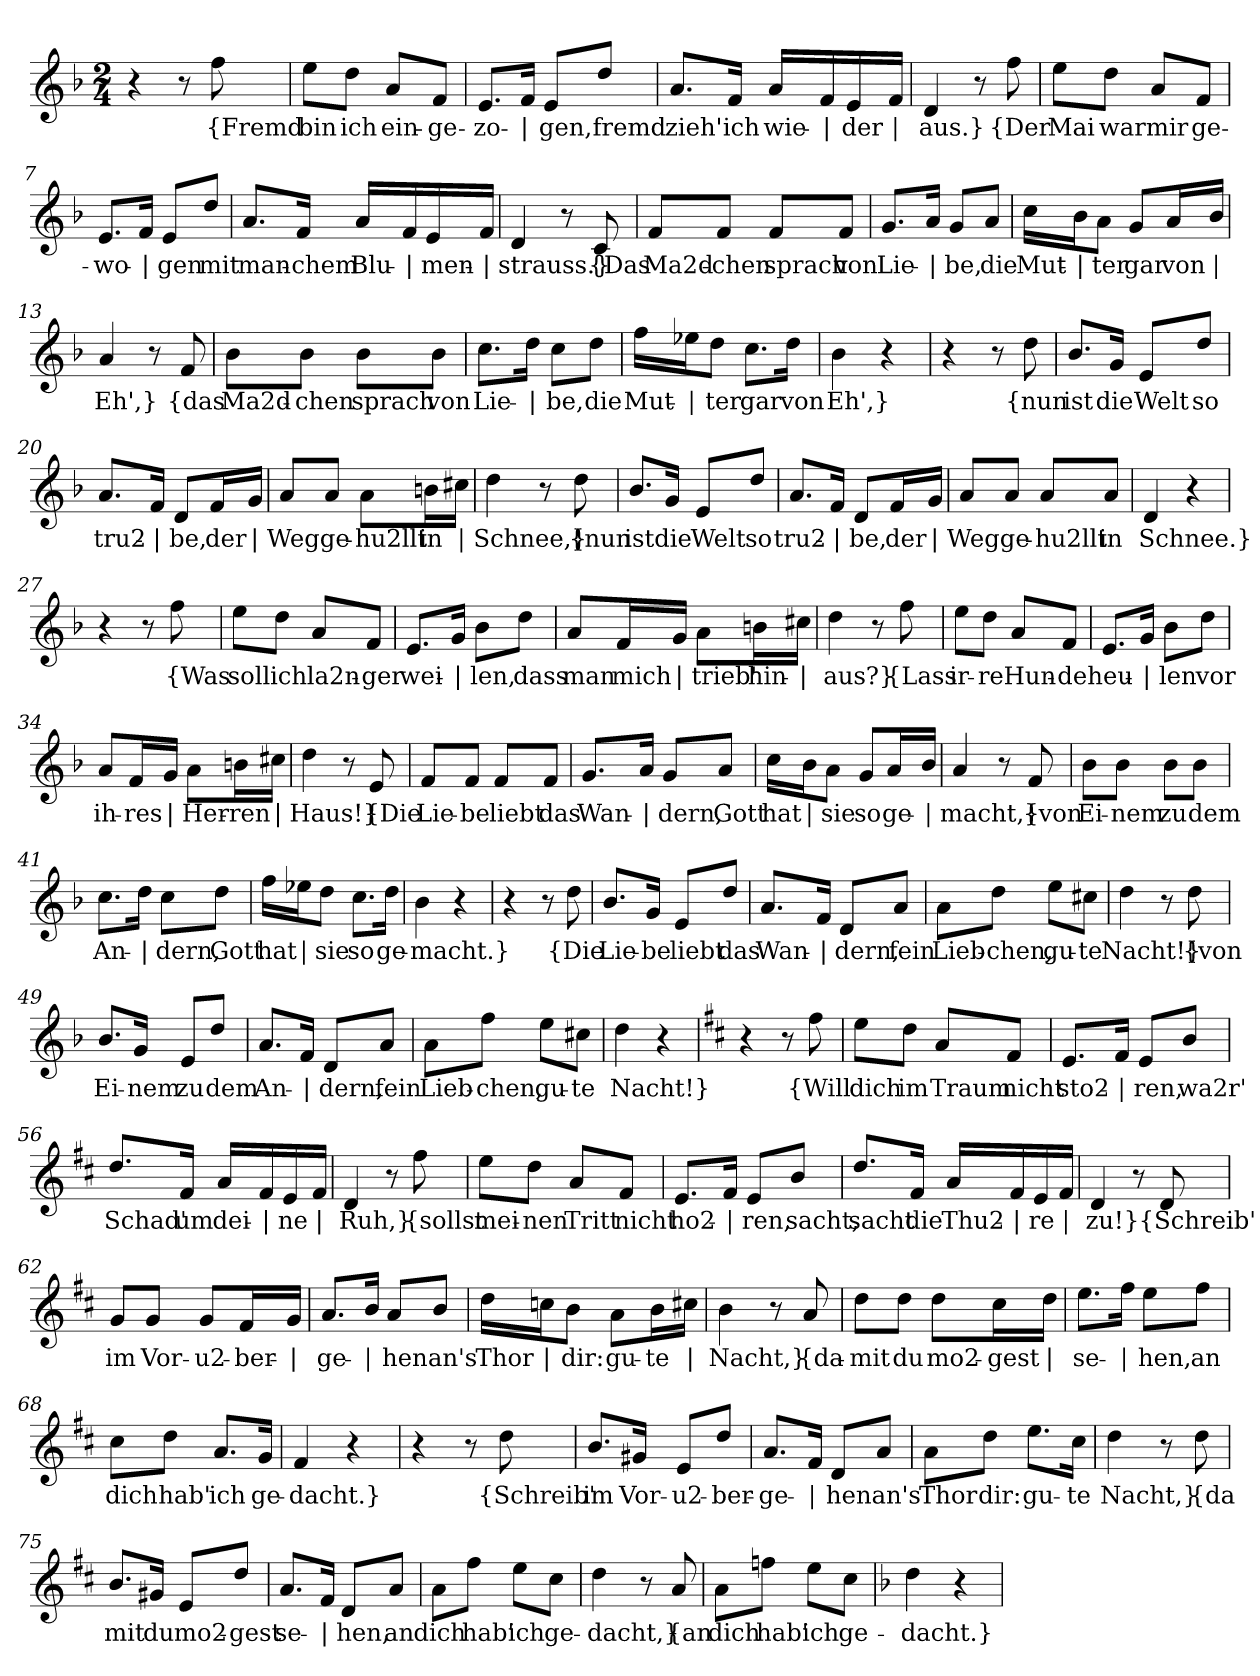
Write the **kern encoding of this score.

**kern	**text
*part1	*part1
*staff1	*staff1
*clefG2	*
*k[b-]	*
*M2/4	*
=1	=1
4r	.
8r	.
!	!LO:LY:b
8ff\	{Fremd
=2	=2
!	!LO:LY:b
8ee\L	bin
!	!LO:LY:b
8dd\J	ich
!	!LO:LY:b
8a/L	ein-
!	!LO:LY:b
8f/J	-ge-
=3	=3
!	!LO:LY:b
8.e/L	-zo-
!	!LO:LY:b
16f/Jk	|
!	!LO:LY:b
8e/L	-gen,
!	!LO:LY:b
8dd/J	fremd
=4	=4
!	!LO:LY:b
8.a/L	zieh'
!	!LO:LY:b
16f/Jk	ich
!	!LO:LY:b
16a/LL	wie-
!	!LO:LY:b
16f/	|
!	!LO:LY:b
16e/	-der
!	!LO:LY:b
16f/JJ	|
=5	=5
!	!LO:LY:b
4d/	aus.}
8r	.
!	!LO:LY:b
8ff\	{Der
=6	=6
!	!LO:LY:b
8ee\L	Mai
!	!LO:LY:b
8dd\J	war
!	!LO:LY:b
8a/L	mir
!	!LO:LY:b
8f/J	ge-
!!LO:LB:g=z
=7	=7
!	!LO:LY:b
8.e/L	-wo-
!	!LO:LY:b
16f/Jk	|
!	!LO:LY:b
8e/L	-gen
!	!LO:LY:b
8dd/J	mit
=8	=8
!	!LO:LY:b
8.a/L	man-
!	!LO:LY:b
16f/Jk	-chem
!	!LO:LY:b
16a/LL	Blu-
!	!LO:LY:b
16f/	|
!	!LO:LY:b
16e/	-men-
!	!LO:LY:b
16f/JJ	|
=9	=9
!	!LO:LY:b
4d/	-strauss.}
8r	.
!	!LO:LY:b
8c/	{Das
=10	=10
!	!LO:LY:b
8f/L	Ma2d-
!	!LO:LY:b
8f/J	-chen
!	!LO:LY:b
8f/L	sprach
!	!LO:LY:b
8f/J	von
=11	=11
!	!LO:LY:b
8.g/L	Lie-
!	!LO:LY:b
16a/Jk	|
!	!LO:LY:b
8g/L	-be,
!	!LO:LY:b
8a/J	die
!!LO:LB:g=z
=12	=12
!	!LO:LY:b
16cc\LL	Mut-
!	!LO:LY:b
16b-\J	|
!	!LO:LY:b
8a\J	-ter
!	!LO:LY:b
8g/L	gar
!	!LO:LY:b
16a/L	von
!	!LO:LY:b
16b-/JJ	|
=13	=13
!	!LO:LY:b
4a/	Eh',}
8r	.
!	!LO:LY:b
8f/	{das
=14	=14
!	!LO:LY:b
8b-\L	Ma2d-
!	!LO:LY:b
8b-\J	-chen
!	!LO:LY:b
8b-\L	sprach
!	!LO:LY:b
8b-\J	von
=15	=15
!	!LO:LY:b
8.cc\L	Lie-
!	!LO:LY:b
16dd\Jk	|
!	!LO:LY:b
8cc\L	-be,
!	!LO:LY:b
8dd\J	die
=16	=16
!	!LO:LY:b
16ff\LL	Mut-
!	!LO:LY:b
16ee-X\J	|
!	!LO:LY:b
8dd\J	-ter
!	!LO:LY:b
8.cc\L	gar
!	!LO:LY:b
16dd\Jk	von
=17	=17
!	!LO:LY:b
4b-\	Eh',}
4r	.
=18	=18
4r	.
8r	.
!	!LO:LY:b
8dd\	{nun
!!LO:LB:g=z
=19	=19
!	!LO:LY:b
8.b-/L	ist
!	!LO:LY:b
16g/Jk	die
!	!LO:LY:b
8e/L	Welt
!	!LO:LY:b
8dd/J	so
=20	=20
!	!LO:LY:b
8.a/L	tru2-
!	!LO:LY:b
16f/Jk	|
!	!LO:LY:b
8d/L	-be,
!	!LO:LY:b
16f/L	der
!	!LO:LY:b
16g/JJ	|
=21	=21
!	!LO:LY:b
8a/L	Weg
!	!LO:LY:b
8a/J	ge-
!	!LO:LY:b
8a\L	-hu2llt
!	!LO:LY:b
16bn\L	in
!	!LO:LY:b
16cc#X\JJ	|
=22	=22
!	!LO:LY:b
4dd\	Schnee,}
8r	.
!	!LO:LY:b
8dd\	{nun
=23	=23
!	!LO:LY:b
8.b-/L	ist
!	!LO:LY:b
16g/Jk	die
!	!LO:LY:b
8e/L	Welt
!	!LO:LY:b
8dd/J	so
=24	=24
!	!LO:LY:b
8.a/L	tru2-
!	!LO:LY:b
16f/Jk	|
!	!LO:LY:b
8d/L	-be,
!	!LO:LY:b
16f/L	der
!	!LO:LY:b
16g/JJ	|
!!LO:LB:g=z
=25	=25
!	!LO:LY:b
8a/L	Weg
!	!LO:LY:b
8a/J	ge-
!	!LO:LY:b
8a/L	-hu2llt
!	!LO:LY:b
8a/J	in
=26	=26
!	!LO:LY:b
4d/	Schnee.}
4r	.
=27	=27
4r	.
8r	.
!	!LO:LY:b
8ff\	{Was
=28	=28
!	!LO:LY:b
8ee\L	soll
!	!LO:LY:b
8dd\J	ich
!	!LO:LY:b
8a/L	la2n-
!	!LO:LY:b
8f/J	-ger
=29	=29
!	!LO:LY:b
8.e/L	wei-
!	!LO:LY:b
16g/Jk	|
!	!LO:LY:b
8b-\L	-len,
!	!LO:LY:b
8dd\J	dass
=30	=30
!	!LO:LY:b
8a/L	man
!	!LO:LY:b
16f/L	mich
!	!LO:LY:b
16g/JJ	|
!	!LO:LY:b
8a\L	trieb'
!	!LO:LY:b
16bn\L	hin-
!	!LO:LY:b
16cc#X\JJ	|
!!LO:LB:g=z
=31	=31
!	!LO:LY:b
4dd\	-aus?}
8r	.
!	!LO:LY:b
8ff\	{Lass
=32	=32
!	!LO:LY:b
8ee\L	ir-
!	!LO:LY:b
8dd\J	-re
!	!LO:LY:b
8a/L	Hun-
!	!LO:LY:b
8f/J	-de
=33	=33
!	!LO:LY:b
8.e/L	heu-
!	!LO:LY:b
16g/Jk	|
!	!LO:LY:b
8b-\L	-len
!	!LO:LY:b
8dd\J	vor
=34	=34
!	!LO:LY:b
8a/L	ih-
!	!LO:LY:b
16f/L	-res
!	!LO:LY:b
16g/JJ	|
!	!LO:LY:b
8a\L	Her-
!	!LO:LY:b
16bn\L	-ren
!	!LO:LY:b
16cc#X\JJ	|
=35	=35
!	!LO:LY:b
4dd\	Haus!}
8r	.
!	!LO:LY:b
8e/	{Die
=36	=36
!	!LO:LY:b
8f/L	Lie-
!	!LO:LY:b
8f/J	-be
!	!LO:LY:b
8f/L	liebt
!	!LO:LY:b
8f/J	das
!!LO:LB:g=z
=37	=37
!	!LO:LY:b
8.g/L	Wan-
!	!LO:LY:b
16a/Jk	|
!	!LO:LY:b
8g/L	-dern,
!	!LO:LY:b
8a/J	Gott
=38	=38
!	!LO:LY:b
16cc\LL	hat
!	!LO:LY:b
16b-\J	|
!	!LO:LY:b
8a\J	sie
!	!LO:LY:b
8g/L	so
!	!LO:LY:b
16a/L	ge-
!	!LO:LY:b
16b-/JJ	|
=39	=39
!	!LO:LY:b
4a/	-macht,}
8r	.
!	!LO:LY:b
8f/	{von
=40	=40
!	!LO:LY:b
8b-\L	Ei-
!	!LO:LY:b
8b-\J	-nem
!	!LO:LY:b
8b-\L	zu
!	!LO:LY:b
8b-\J	dem
=41	=41
!	!LO:LY:b
8.cc\L	An-
!	!LO:LY:b
16dd\Jk	|
!	!LO:LY:b
8cc\L	-dern,
!	!LO:LY:b
8dd\J	Gott
=42	=42
!	!LO:LY:b
16ff\LL	hat
!	!LO:LY:b
16ee-X\J	|
!	!LO:LY:b
8dd\J	sie
!	!LO:LY:b
8.cc\L	so
!	!LO:LY:b
16dd\Jk	ge-
!!LO:LB:g=z
=43	=43
!	!LO:LY:b
4b-\	-macht.}
4r	.
=44	=44
4r	.
8r	.
!	!LO:LY:b
8dd\	{Die
=45	=45
!	!LO:LY:b
8.b-/L	Lie-
!	!LO:LY:b
16g/Jk	-be
!	!LO:LY:b
8e/L	liebt
!	!LO:LY:b
8dd/J	das
=46	=46
!	!LO:LY:b
8.a/L	Wan-
!	!LO:LY:b
16f/Jk	|
!	!LO:LY:b
8d/L	-dern,
!	!LO:LY:b
8a/J	fein
=47	=47
!	!LO:LY:b
8a\L	Lieb-
!	!LO:LY:b
8dd\J	-chen,
!	!LO:LY:b
8ee\L	gu-
!	!LO:LY:b
8cc#X\J	-te
=48	=48
!	!LO:LY:b
4dd\	Nacht!}
8r	.
!	!LO:LY:b
8dd\	{von
=49	=49
!	!LO:LY:b
8.b-/L	Ei-
!	!LO:LY:b
16g/Jk	-nem
!	!LO:LY:b
8e/L	zu
!	!LO:LY:b
8dd/J	dem
!!LO:LB:g=z
=50	=50
!	!LO:LY:b
8.a/L	An-
!	!LO:LY:b
16f/Jk	|
!	!LO:LY:b
8d/L	-dern,
!	!LO:LY:b
8a/J	fein
=51	=51
!	!LO:LY:b
8a\L	Lieb-
!	!LO:LY:b
8ff\J	-chen,
!	!LO:LY:b
8ee\L	gu-
!	!LO:LY:b
8cc#X\J	-te
=52	=52
!	!LO:LY:b
4dd\	Nacht!}
4r	.
=53	=53
*k[f#c#]	*
4r	.
8r	.
!	!LO:LY:b
8ff#\	{Will
=54	=54
!	!LO:LY:b
8ee\L	dich
!	!LO:LY:b
8dd\J	im
!	!LO:LY:b
8a/L	Traum
!	!LO:LY:b
8f#/J	nicht
=55	=55
!	!LO:LY:b
8.e/L	sto2-
!	!LO:LY:b
16f#/Jk	|
!	!LO:LY:b
8e/L	-ren,
!	!LO:LY:b
8b/J	wa2r'
!!LO:LB:g=z
=56	=56
!	!LO:LY:b
8.dd/L	Schad'
!	!LO:LY:b
16f#/Jk	um
!	!LO:LY:b
16a/LL	dei-
!	!LO:LY:b
16f#/	|
!	!LO:LY:b
16e/	-ne
!	!LO:LY:b
16f#/JJ	|
=57	=57
!	!LO:LY:b
4d/	Ruh,}
8r	.
!	!LO:LY:b
8ff#\	{sollst
=58	=58
!	!LO:LY:b
8ee\L	mei-
!	!LO:LY:b
8dd\J	-nen
!	!LO:LY:b
8a/L	Tritt
!	!LO:LY:b
8f#/J	nicht
=59	=59
!	!LO:LY:b
8.e/L	ho2-
!	!LO:LY:b
16f#/Jk	|
!	!LO:LY:b
8e/L	-ren,
!	!LO:LY:b
8b/J	sacht,
=60	=60
!	!LO:LY:b
8.dd/L	sacht
!	!LO:LY:b
16f#/Jk	die
!	!LO:LY:b
16a/LL	Thu2-
!	!LO:LY:b
16f#/	|
!	!LO:LY:b
16e/	-re
!	!LO:LY:b
16f#/JJ	|
!!LO:PB:g=z
=61	=61
!	!LO:LY:b
4d/	zu!}
8r	.
!	!LO:LY:b
8d/	{Schreib'
=62	=62
!	!LO:LY:b
8g/L	im
!	!LO:LY:b
8g/J	Vor-
!	!LO:LY:b
8g/L	-u2-
!	!LO:LY:b
16f#/L	-ber-
!	!LO:LY:b
16g/JJ	|
=63	=63
!	!LO:LY:b
8.a/L	-ge-
!	!LO:LY:b
16b/Jk	|
!	!LO:LY:b
8a/L	-hen
!	!LO:LY:b
8b/J	an's
=64	=64
!	!LO:LY:b
16dd\LL	Thor
!	!LO:LY:b
16ccn\J	|
!	!LO:LY:b
8b\J	dir:
!	!LO:LY:b
8a\L	gu-
!	!LO:LY:b
16b\L	-te
!	!LO:LY:b
16cc#X\JJ	|
=65	=65
!	!LO:LY:b
4b\	Nacht,}
8r	.
!	!LO:LY:b
8a/	{da-
!!LO:LB:g=z
=66	=66
!	!LO:LY:b
8dd\L	-mit
!	!LO:LY:b
8dd\J	du
!	!LO:LY:b
8dd\L	mo2-
!	!LO:LY:b
16cc#\L	-gest
!	!LO:LY:b
16dd\JJ	|
=67	=67
!	!LO:LY:b
8.ee\L	se-
!	!LO:LY:b
16ff#\Jk	|
!	!LO:LY:b
8ee\L	-hen,
!	!LO:LY:b
8ff#\J	an
=68	=68
!	!LO:LY:b
8cc#\L	dich
!	!LO:LY:b
8dd\J	hab'
!	!LO:LY:b
8.a/L	ich
!	!LO:LY:b
16g/Jk	ge-
=69	=69
!	!LO:LY:b
4f#/	-dacht.}
4r	.
=70	=70
4r	.
8r	.
!	!LO:LY:b
8dd\	{Schreib'
=71	=71
!	!LO:LY:b
8.b/L	im
!	!LO:LY:b
16g#X/Jk	Vor-
!	!LO:LY:b
8e/L	-u2-
!	!LO:LY:b
8dd/J	-ber-
!!LO:LB:g=z
=72	=72
!	!LO:LY:b
8.a/L	-ge-
!	!LO:LY:b
16f#/Jk	|
!	!LO:LY:b
8d/L	-hen
!	!LO:LY:b
8a/J	an's
=73	=73
!	!LO:LY:b
8a\L	Thor
!	!LO:LY:b
8dd\J	dir:
!	!LO:LY:b
8.ee\L	gu-
!	!LO:LY:b
16cc#\Jk	-te
=74	=74
!	!LO:LY:b
4dd\	Nacht,}
8r	.
!	!LO:LY:b
8dd\	{da
=75	=75
!	!LO:LY:b
8.b/L	mit
!	!LO:LY:b
16g#X/Jk	du
!	!LO:LY:b
8e/L	mo2-
!	!LO:LY:b
8dd/J	-gest
=76	=76
!	!LO:LY:b
8.a/L	se-
!	!LO:LY:b
16f#/Jk	|
!	!LO:LY:b
8d/L	-hen,
!	!LO:LY:b
8a/J	an
=77	=77
!	!LO:LY:b
8a\L	dich
!	!LO:LY:b
8ff#\J	hab'
!	!LO:LY:b
8ee\L	ich
!	!LO:LY:b
8cc#\J	ge-
!!LO:LB:g=z
=78	=78
!	!LO:LY:b
4dd\	-dacht,}
8r	.
!	!LO:LY:b
8a/	{an
=79	=79
!	!LO:LY:b
8a\L	dich
!	!LO:LY:b
8ffn\J	hab'
!	!LO:LY:b
8ee\L	ich
!	!LO:LY:b
8cc#\J	ge-
=80	=80
*k[b-]	*
!	!LO:LY:b
4dd\	-dacht.}
4r	.
=	=
*-	*-
